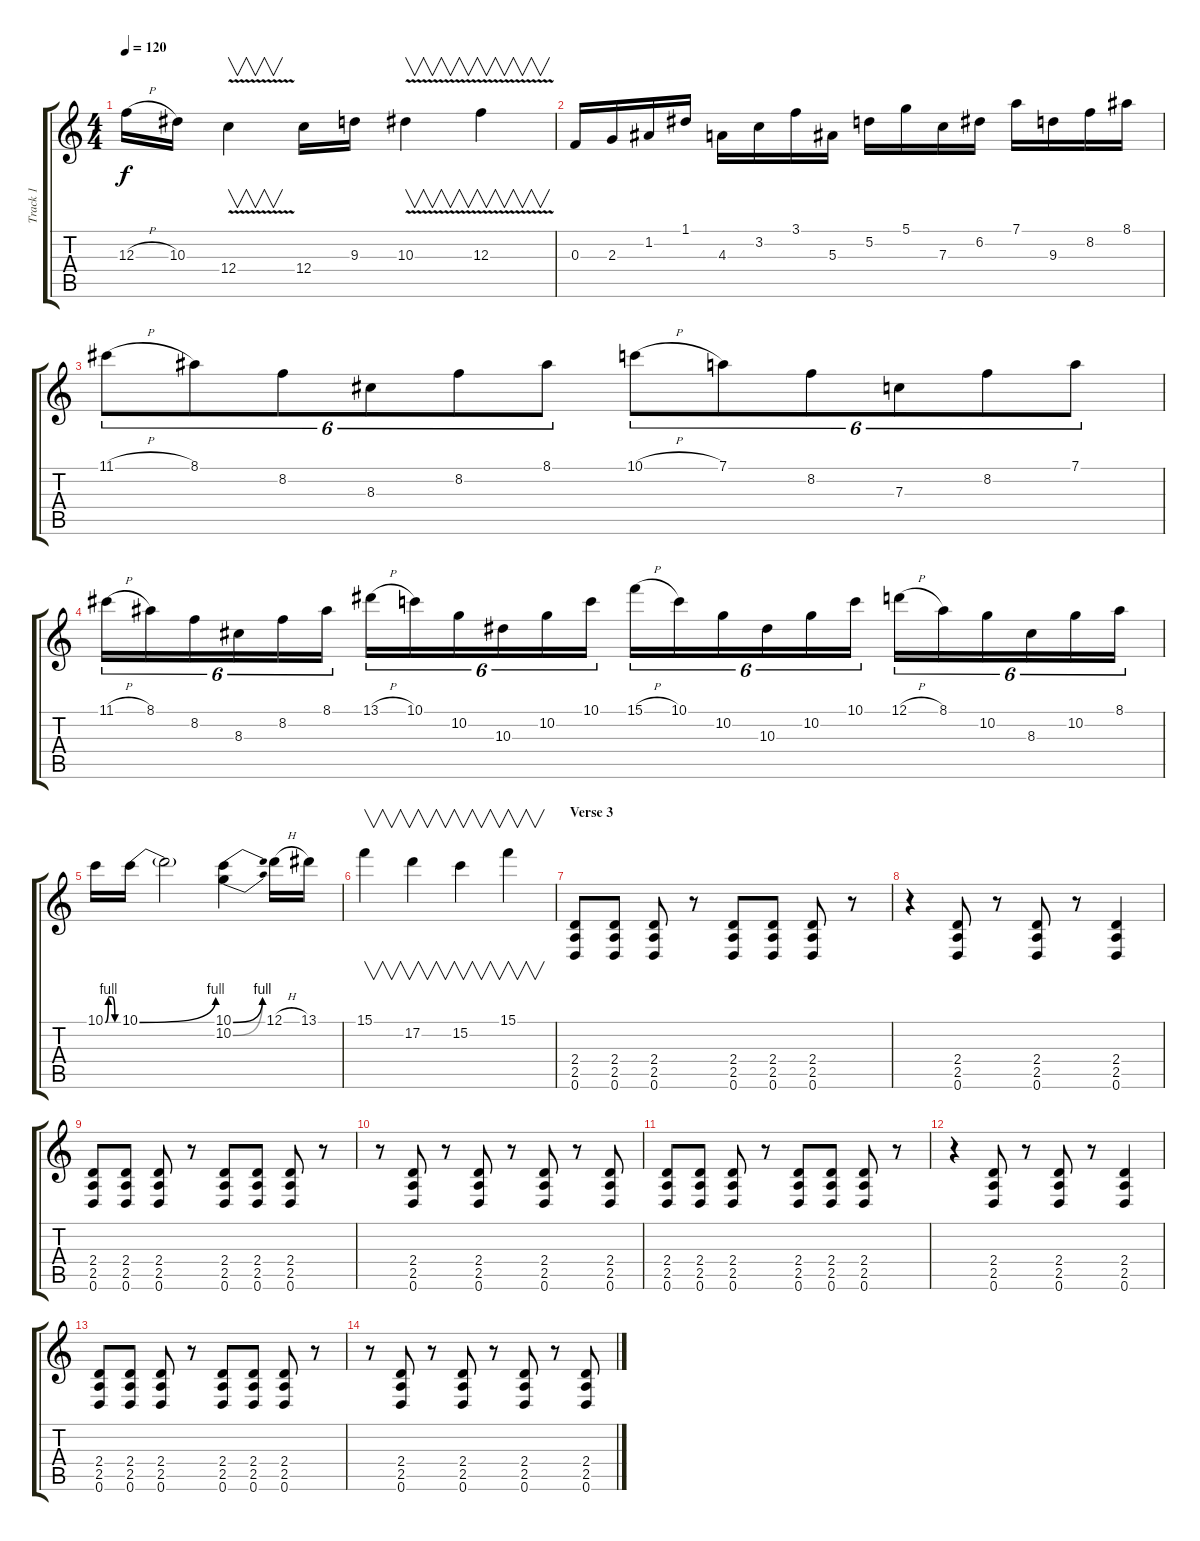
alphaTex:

\track ("Track 1" "Track 1") {instrument electricguitarjazz}
\staff {score tabs}
\tuning (D4 A3 F3 C3 G2 D2) {hide}
\ts (4 4)
\tempo 120
\clef g2
\ks c
12.3{h}.16{dy f} 10.3.16 12.4{v}.4{v} 12.4.16 9.3.16 10.3{v}.4{v} 12.3{v}.4{v} |
0.3.16 2.3.16 1.2.16 1.1.16 4.3.16 3.2.16 3.1.16 5.3.16 5.2.16 5.1.16 7.3.16 6.2.16 7.1.16 9.3.16 8.2.16 8.1.16 |
11.1{h}.8{tu (6 4)} 8.1.8{tu (6 4)} 8.2.8{tu (6 4)} 8.3.8{tu (6 4)} 8.2.8{tu (6 4)} 8.1.8{tu (6 4)} 10.1{h}.8{tu (6 4)} 7.1.8{tu (6 4)} 8.2.8{tu (6 4)} 7.3.8{tu (6 4)} 8.2.8{tu (6 4)} 7.1.8{tu (6 4)} |
11.1{h}.16{tu (6 4)} 8.1.16{tu (6 4)} 8.2.16{tu (6 4)} 8.3.16{tu (6 4)} 8.2.16{tu (6 4)} 8.1.16{tu (6 4)} 13.1{h}.16{tu (6 4)} 10.1.16{tu (6 4)} 10.2.16{tu (6 4)} 10.3.16{tu (6 4)} 10.2.16{tu (6 4)} 10.1.16{tu (6 4)} 15.1{h}.16{tu (6 4)} 10.1.16{tu (6 4)} 10.2.16{tu (6 4)} 10.3.16{tu (6 4)} 10.2.16{tu (6 4)} 10.1.16{tu (6 4)} 12.1{h}.16{tu (6 4)} 8.1.16{tu (6 4)} 10.2.16{tu (6 4)} 8.3.16{tu (6 4)} 10.2.16{tu (6 4)} 8.1.16{tu (6 4)} |
10.1{be (custom 0 0 15 4 30 4 45 0 60 0)}.16 10.1{be (bend 0 0 60 4)}.16 10.1{t}.2 (10.1{be (bend 0 0 60 4)} 10.2{be (bend 0 0 60 4)}).4 12.1{h}.16 13.1.16 |
15.1.4{v} 17.2.4{v} 15.2.4{v} 15.1.4{v} |
\section ("" "Verse 3")
(2.4 2.5 0.6).8{volume 13 instrument distortionguitar} (2.4 2.5 0.6).8 (2.4 2.5 0.6).8 r.8 (2.4 2.5 0.6).8 (2.4 2.5 0.6).8 (2.4 2.5 0.6).8 r.8 |
r.4{instrument distortionguitar} (2.4 2.5 0.6).8 r.8 (2.4 2.5 0.6).8 r.8 (2.4 2.5 0.6).4 |
(2.4 2.5 0.6).8{instrument distortionguitar} (2.4 2.5 0.6).8 (2.4 2.5 0.6).8 r.8 (2.4 2.5 0.6).8 (2.4 2.5 0.6).8 (2.4 2.5 0.6).8 r.8 |
r.8{instrument distortionguitar} (2.4 2.5 0.6).8 r.8 (2.4 2.5 0.6).8 r.8 (2.4 2.5 0.6).8 r.8 (2.4 2.5 0.6).8 |
(2.4 2.5 0.6).8{instrument distortionguitar} (2.4 2.5 0.6).8 (2.4 2.5 0.6).8 r.8 (2.4 2.5 0.6).8 (2.4 2.5 0.6).8 (2.4 2.5 0.6).8 r.8 |
r.4{instrument distortionguitar} (2.4 2.5 0.6).8 r.8 (2.4 2.5 0.6).8 r.8 (2.4 2.5 0.6).4 |
(2.4 2.5 0.6).8{instrument distortionguitar} (2.4 2.5 0.6).8 (2.4 2.5 0.6).8 r.8 (2.4 2.5 0.6).8 (2.4 2.5 0.6).8 (2.4 2.5 0.6).8 r.8 |
r.8{instrument distortionguitar} (2.4 2.5 0.6).8 r.8 (2.4 2.5 0.6).8 r.8 (2.4 2.5 0.6).8 r.8 (2.4 2.5 0.6).8
